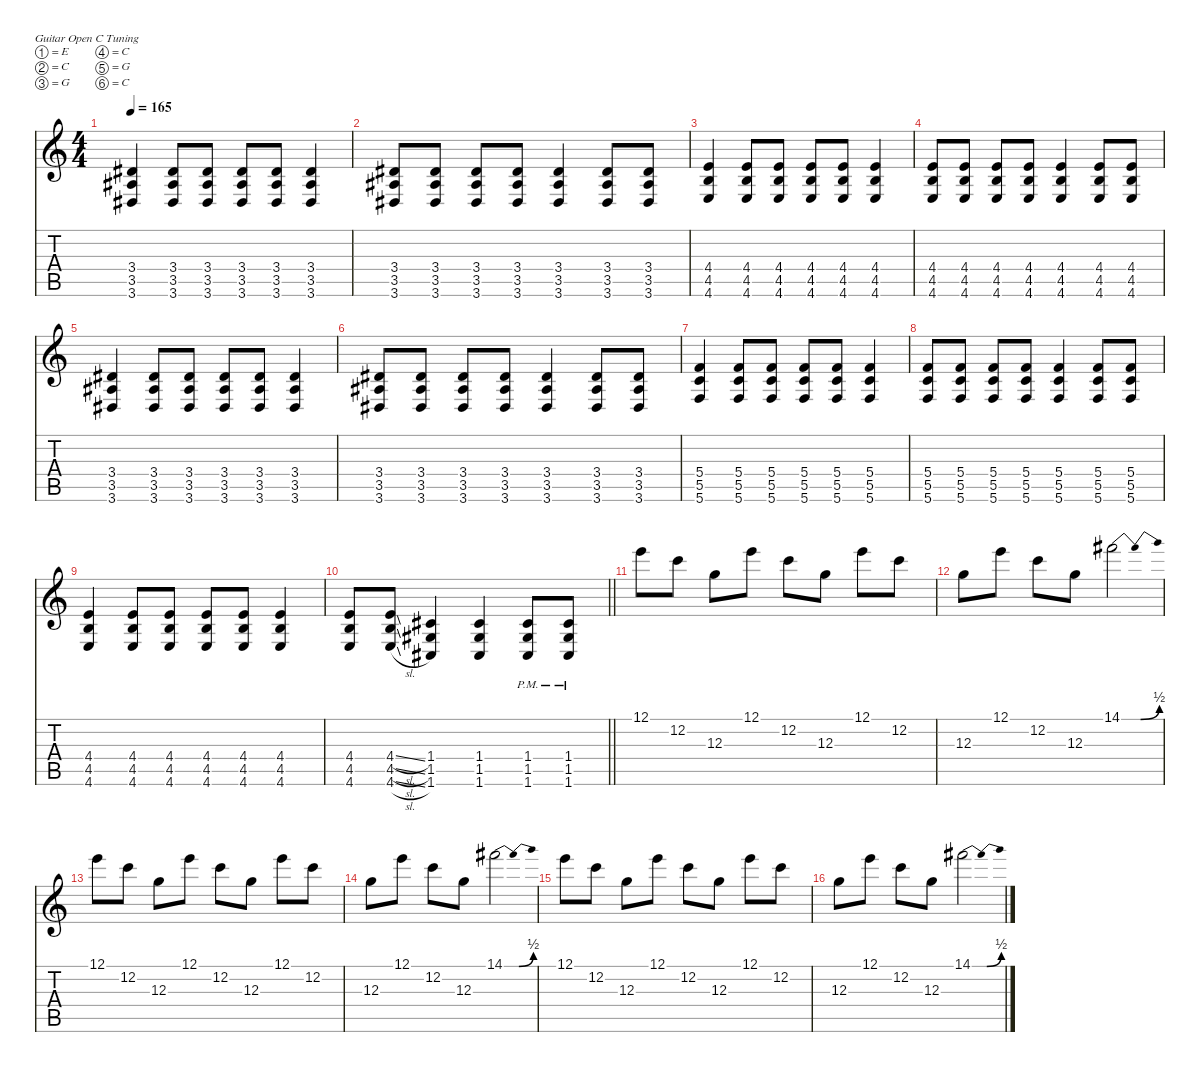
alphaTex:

\defaultSystemsLayout 4
\hideDynamics
\bracketExtendMode nobrackets
\singleTrackTrackNamePolicy hidden
\multiTrackTrackNamePolicy hidden
\firstSystemTrackNameMode fullname
\otherSystemsTrackNameOrientation horizontal
\track ("Devin Townsend (Guitar 1)" "dist.guit.") {mute instrument distortionguitar}
\staff {score tabs}
\tuning (E4 C4 G3 C3 G2 C2)
\ts (4 4)
\tempo 165
\clef g2
\ks c
(3.4{acc #} 3.5{acc #} 3.6{acc #}).4{dy f beam Up} (3.4{acc #} 3.5{acc #} 3.6{acc #}).8{beam Up} (3.4{acc #} 3.5{acc #} 3.6{acc #}).8{beam Up} (3.4{acc #} 3.5{acc #} 3.6{acc #}).8{beam Up} (3.4{acc #} 3.5{acc #} 3.6{acc #}).8{beam Up} (3.4{acc #} 3.5{acc #} 3.6{acc #}).4{beam Up} |
(3.4{acc #} 3.5{acc #} 3.6{acc #}).8{beam Up} (3.4{acc #} 3.5{acc #} 3.6{acc #}).8{beam Up} (3.4{acc #} 3.5{acc #} 3.6{acc #}).8{beam Up} (3.4{acc #} 3.5{acc #} 3.6{acc #}).8{beam Up} (3.4{acc #} 3.5{acc #} 3.6{acc #}).4{beam Up} (3.4{acc #} 3.5{acc #} 3.6{acc #}).8{beam Up} (3.4{acc #} 3.5{acc #} 3.6{acc #}).8{beam Up} |
(4.4 4.5 4.6).4{beam Up} (4.4 4.5 4.6).8{beam Up} (4.4 4.5 4.6).8{beam Up} (4.4 4.5 4.6).8{beam Up} (4.4 4.5 4.6).8{beam Up} (4.4 4.5 4.6).4{beam Up} |
(4.4 4.5 4.6).8{beam Up} (4.4 4.5 4.6).8{beam Up} (4.4 4.5 4.6).8{beam Up} (4.4 4.5 4.6).8{beam Up} (4.4 4.5 4.6).4{beam Up} (4.4 4.5 4.6).8{beam Up} (4.4 4.5 4.6).8{beam Up} |
(3.4{acc #} 3.5{acc #} 3.6{acc #}).4{beam Up} (3.4{acc #} 3.5{acc #} 3.6{acc #}).8{beam Up} (3.4{acc #} 3.5{acc #} 3.6{acc #}).8{beam Up} (3.4{acc #} 3.5{acc #} 3.6{acc #}).8{beam Up} (3.4{acc #} 3.5{acc #} 3.6{acc #}).8{beam Up} (3.4{acc #} 3.5{acc #} 3.6{acc #}).4{beam Up} |
(3.4{acc #} 3.5{acc #} 3.6{acc #}).8{beam Up} (3.4{acc #} 3.5{acc #} 3.6{acc #}).8{beam Up} (3.4{acc #} 3.5{acc #} 3.6{acc #}).8{beam Up} (3.4{acc #} 3.5{acc #} 3.6{acc #}).8{beam Up} (3.4{acc #} 3.5{acc #} 3.6{acc #}).4{beam Up} (3.4{acc #} 3.5{acc #} 3.6{acc #}).8{beam Up} (3.4{acc #} 3.5{acc #} 3.6{acc #}).8{beam Up} |
(5.4 5.5 5.6).4{beam Up} (5.4 5.5 5.6).8{beam Up} (5.4 5.5 5.6).8{beam Up} (5.4 5.5 5.6).8{beam Up} (5.4 5.5 5.6).8{beam Up} (5.4 5.5 5.6).4{beam Up} |
(5.4 5.5 5.6).8{beam Up} (5.4 5.5 5.6).8{beam Up} (5.4 5.5 5.6).8{beam Up} (5.4 5.5 5.6).8{beam Up} (5.4 5.5 5.6).4{beam Up} (5.4 5.5 5.6).8{beam Up} (5.4 5.5 5.6).8{beam Up} |
(4.4 4.5 4.6).4{beam Up} (4.4 4.5 4.6).8{beam Up} (4.4 4.5 4.6).8{beam Up} (4.4 4.5 4.6).8{beam Up} (4.4 4.5 4.6).8{beam Up} (4.4 4.5 4.6).4{beam Up} |
\barLineRight lightlight
(4.4 4.5 4.6).8{beam Up} (4.4{sl} 4.5{sl} 4.6{sl}).8{beam Up} (1.4{acc #} 1.5{acc #} 1.6{acc #}).4{beam Up} (1.4{acc #} 1.5{acc #} 1.6{acc #}).4{beam Up} (1.4{acc #} 1.5{pm acc #} 1.6{pm acc #}).8{beam Up} (1.4{acc #} 1.5{pm acc #} 1.6{pm acc #}).8{beam Up} |
12.1.8{beam Down} 12.2.8{beam Down} 12.3.8{beam Down} 12.1.8{beam Down} 12.2.8{beam Down} 12.3.8{beam Down} 12.1.8{beam Down} 12.2.8{beam Down} |
12.3.8{beam Down} 12.1.8{beam Down} 12.2.8{beam Down} 12.3.8{beam Down} 14.1{be (bendrelease 0 0 19.999999199999998 2 30 2 9.999999599999999 0) acc #}.2{beam Down} |
12.1.8{beam Down} 12.2.8{beam Down} 12.3.8{beam Down} 12.1.8{beam Down} 12.2.8{beam Down} 12.3.8{beam Down} 12.1.8{beam Down} 12.2.8{beam Down} |
12.3.8{beam Down} 12.1.8{beam Down} 12.2.8{beam Down} 12.3.8{beam Down} 14.1{be (bendrelease 0 0 19.999999199999998 2 30 2 9.999999599999999 0) acc #}.2{beam Down} |
12.1.8{beam Down} 12.2.8{beam Down} 12.3.8{beam Down} 12.1.8{beam Down} 12.2.8{beam Down} 12.3.8{beam Down} 12.1.8{beam Down} 12.2.8{beam Down} |
12.3.8{beam Down} 12.1.8{beam Down} 12.2.8{beam Down} 12.3.8{beam Down} 14.1{be (bendrelease 0 0 19.999999199999998 2 30 2 9.999999599999999 0) acc #}.2{beam Down}
